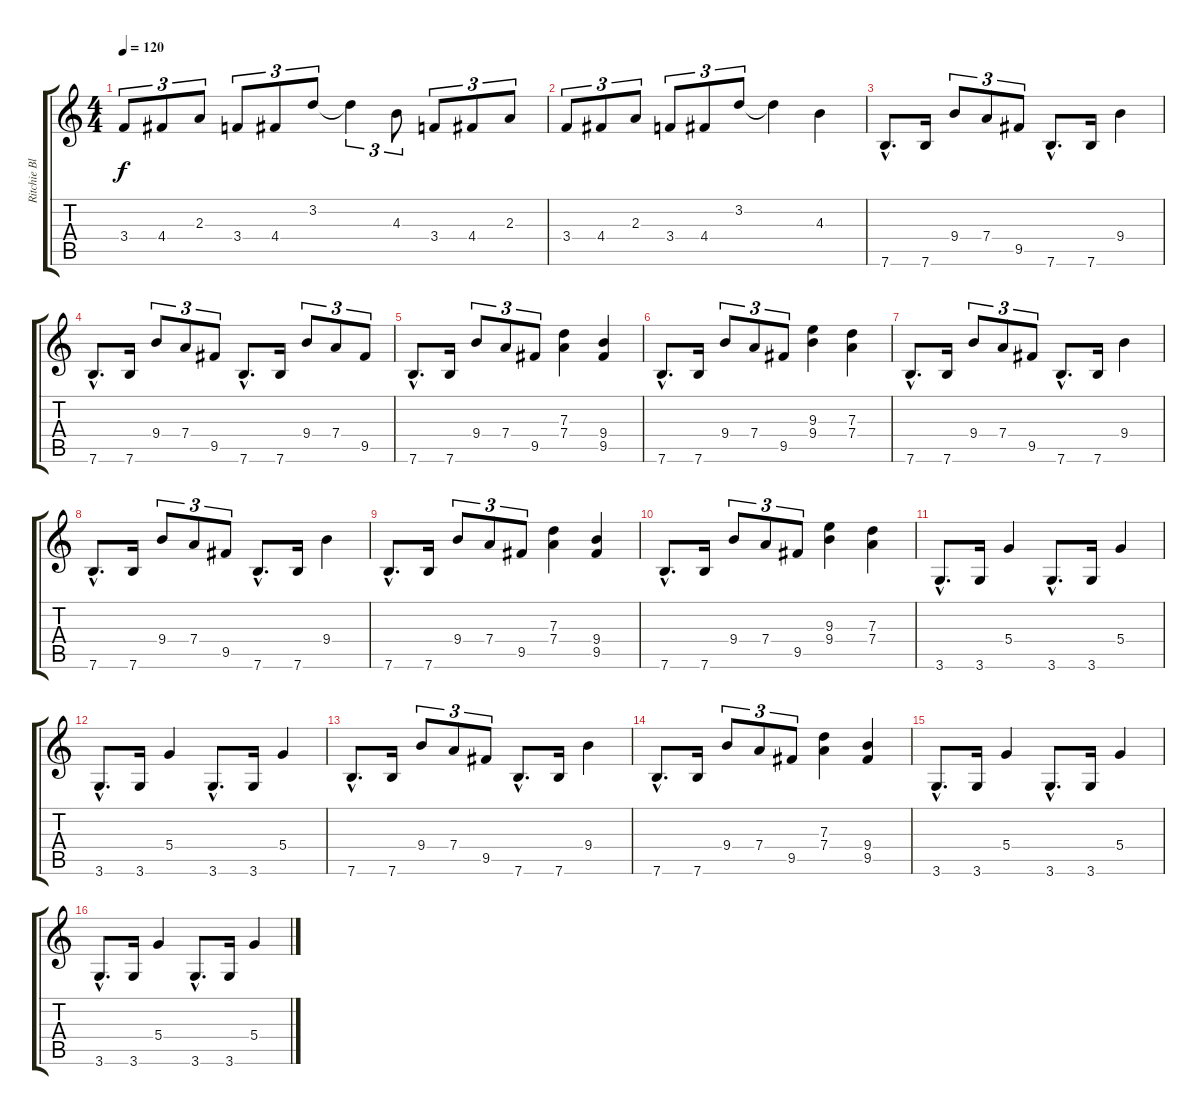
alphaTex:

\track ("Ritchie Blackmore" "Ritchie Bl") {instrument overdrivenguitar}
\staff {score tabs}
\tuning (E4 B3 G3 D3 A2 E2) {hide}
\ts (4 4)
\tempo 120
\clef g2
\ks c
3.4.8{tu (3 2) dy f} 4.4.8{tu (3 2)} 2.3.8{tu (3 2)} 3.4.8{tu (3 2)} 4.4.8{tu (3 2)} 3.2.8{tu (3 2)} 3.2{t}.4{tu (3 2)} 4.3.8{tu (3 2)} 3.4.8{tu (3 2)} 4.4.8{tu (3 2)} 2.3.8{tu (3 2)} |
3.4.8{tu (3 2)} 4.4.8{tu (3 2)} 2.3.8{tu (3 2)} 3.4.8{tu (3 2)} 4.4.8{tu (3 2)} 3.2.8{tu (3 2)} 3.2{t}.4 4.3.4 |
7.6{hac}.8{d} 7.6.16 9.4.8{tu (3 2)} 7.4.8{tu (3 2)} 9.5.8{tu (3 2)} 7.6{hac}.8{d} 7.6.16 9.4.4 |
7.6{hac}.8{d} 7.6.16 9.4.8{tu (3 2)} 7.4.8{tu (3 2)} 9.5.8{tu (3 2)} 7.6{hac}.8{d} 7.6.16 9.4.8{tu (3 2)} 7.4.8{tu (3 2)} 9.5.8{tu (3 2)} |
7.6{hac}.8{d} 7.6.16 9.4.8{tu (3 2)} 7.4.8{tu (3 2)} 9.5.8{tu (3 2)} (7.3 7.4).4 (9.4 9.5).4 |
7.6{hac}.8{d} 7.6.16 9.4.8{tu (3 2)} 7.4.8{tu (3 2)} 9.5.8{tu (3 2)} (9.3 9.4).4 (7.3 7.4).4 |
7.6{hac}.8{d} 7.6.16 9.4.8{tu (3 2)} 7.4.8{tu (3 2)} 9.5.8{tu (3 2)} 7.6{hac}.8{d} 7.6.16 9.4.4 |
7.6{hac}.8{d} 7.6.16 9.4.8{tu (3 2)} 7.4.8{tu (3 2)} 9.5.8{tu (3 2)} 7.6{hac}.8{d} 7.6.16 9.4.4 |
7.6{hac}.8{d} 7.6.16 9.4.8{tu (3 2)} 7.4.8{tu (3 2)} 9.5.8{tu (3 2)} (7.3 7.4).4 (9.4 9.5).4 |
7.6{hac}.8{d} 7.6.16 9.4.8{tu (3 2)} 7.4.8{tu (3 2)} 9.5.8{tu (3 2)} (9.3 9.4).4 (7.3 7.4).4 |
3.6{hac}.8{d} 3.6.16 5.4.4 3.6{hac}.8{d} 3.6.16 5.4.4 |
3.6{hac}.8{d} 3.6.16 5.4.4 3.6{hac}.8{d} 3.6.16 5.4.4 |
7.6{hac}.8{d} 7.6.16 9.4.8{tu (3 2)} 7.4.8{tu (3 2)} 9.5.8{tu (3 2)} 7.6{hac}.8{d} 7.6.16 9.4.4 |
7.6{hac}.8{d} 7.6.16 9.4.8{tu (3 2)} 7.4.8{tu (3 2)} 9.5.8{tu (3 2)} (7.3 7.4).4 (9.4 9.5).4 |
3.6{hac}.8{d} 3.6.16 5.4.4 3.6{hac}.8{d} 3.6.16 5.4.4 |
3.6{hac}.8{d} 3.6.16 5.4.4 3.6{hac}.8{d} 3.6.16 5.4.4
